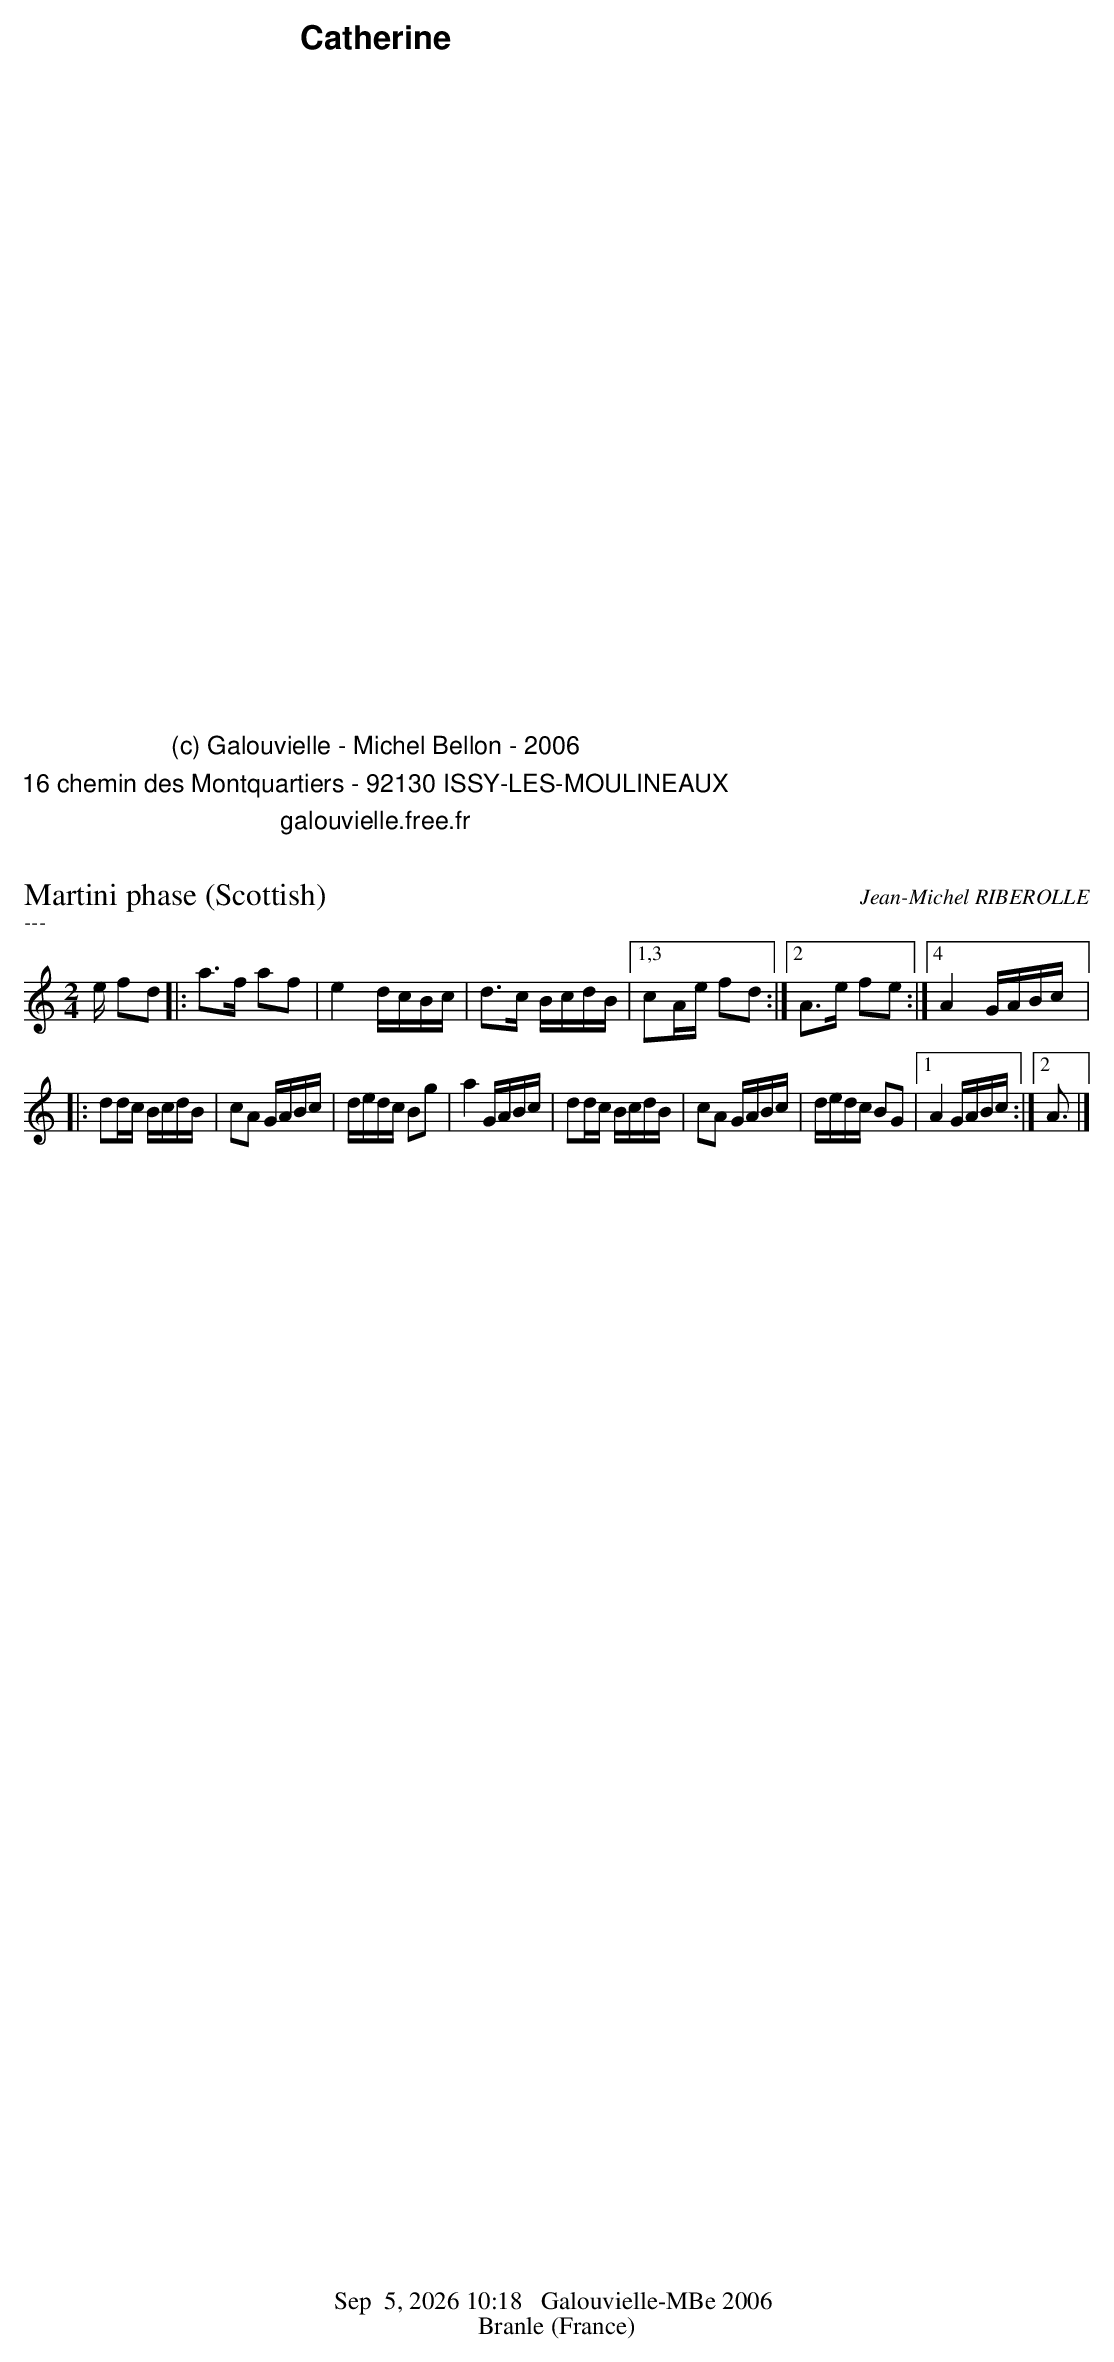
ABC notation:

X:1
T:Martini phase (Scottish)
C:Jean-Michel RIBEROLLE
M:2/4
L:1/16
K:C
e f2d2|:a3f a2f2|e4dcBc|d3c BcdB|[1,3 c2Ae f2d2:|[2 A3e f2e2 :|[4 A4GABc|:
d2dc BcdB|c2A2 GABc|dedc B2g2|a4GABc|d2dc BcdB|c2A2 GABc|dedc B2G2|[1A4GABc:|[2 A3|]
